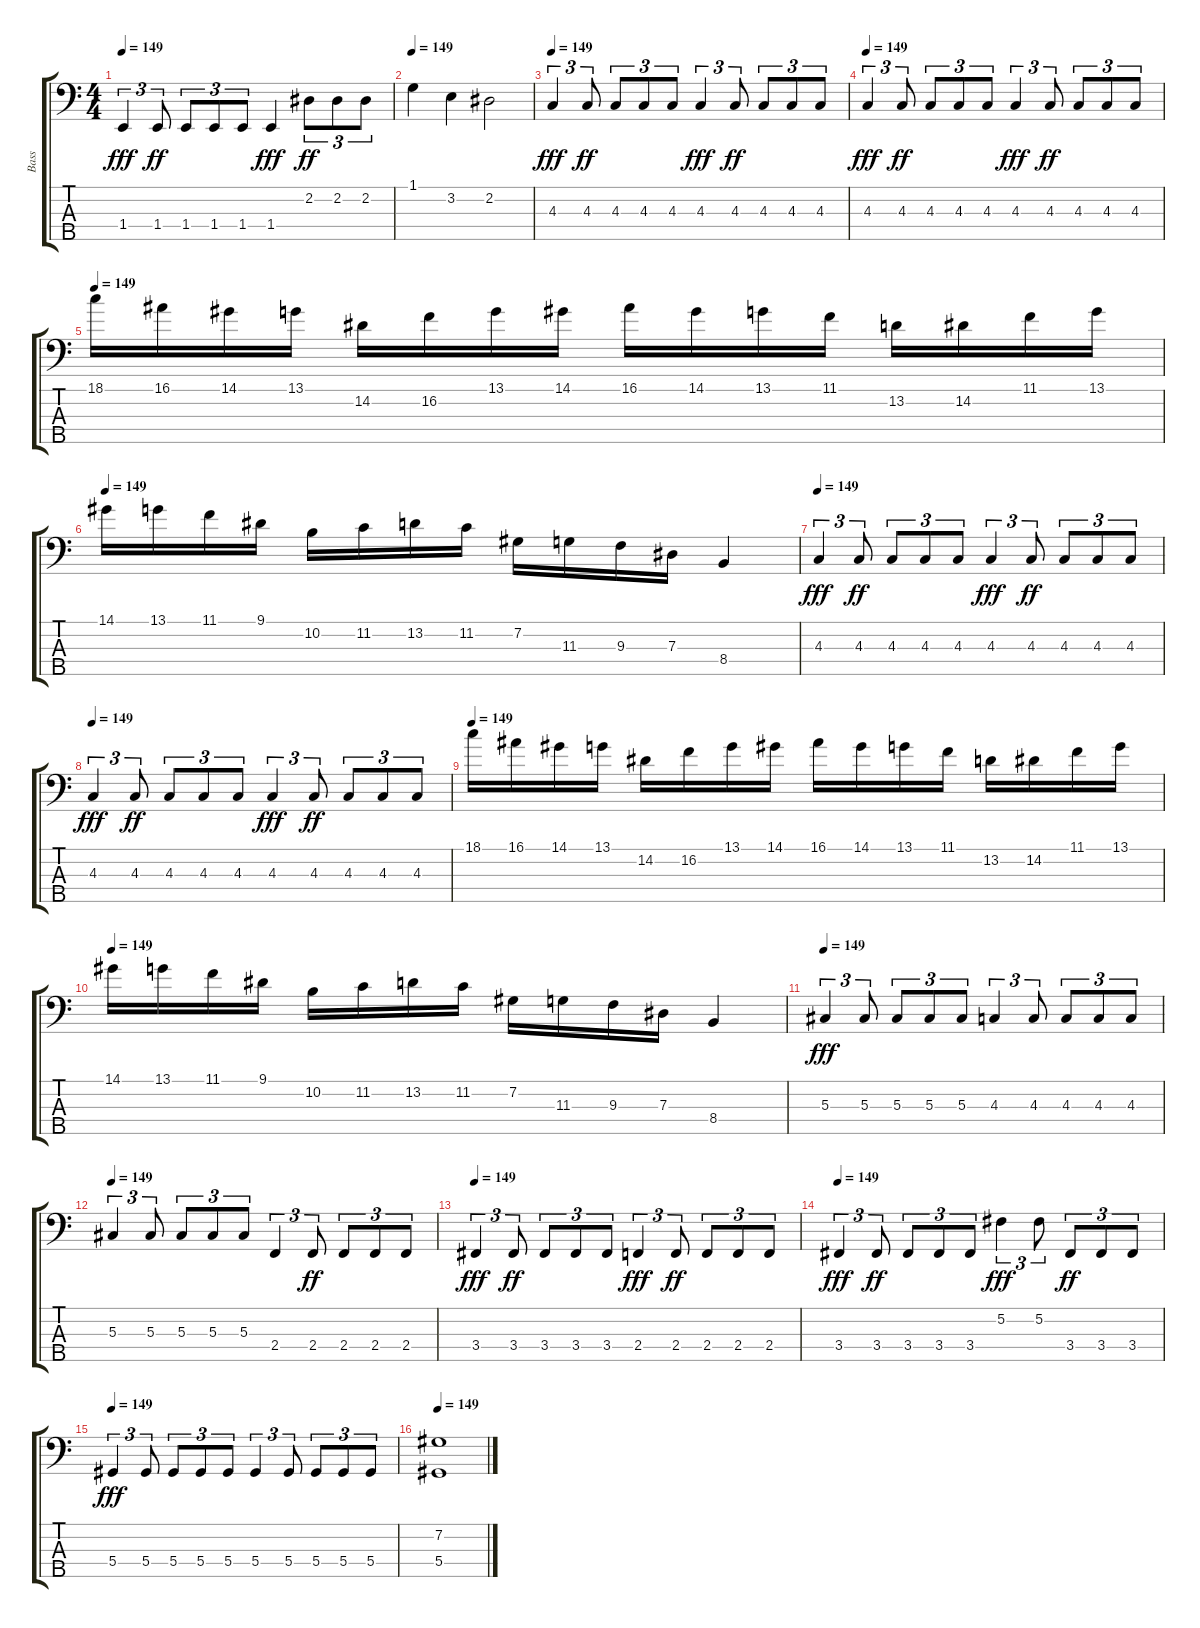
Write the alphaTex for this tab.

\track ("Bass" "Bass") {instrument electricbassfinger}
\staff {score tabs}
\tuning (Gb2 Db2 Ab1 Eb1 Bb0) {hide}
\ts (4 4)
\tempo 149
\clef f4
\ks c
1.4.4{tu (3 2) dy fff} 1.4.8{tu (3 2) dy ff} 1.4.8{tu (3 2)} 1.4.8{tu (3 2)} 1.4.8{tu (3 2)} 1.4.4{dy fff} 2.2.8{tu (3 2) dy ff} 2.2.8{tu (3 2)} 2.2.8{tu (3 2)} |
\tempo 149
1.1.4 3.2.4 2.2.2 |
\tempo 149
4.3.4{tu (3 2) dy fff} 4.3.8{tu (3 2) dy ff} 4.3.8{tu (3 2)} 4.3.8{tu (3 2)} 4.3.8{tu (3 2)} 4.3.4{tu (3 2) dy fff} 4.3.8{tu (3 2) dy ff} 4.3.8{tu (3 2)} 4.3.8{tu (3 2)} 4.3.8{tu (3 2)} |
\tempo 149
4.3.4{tu (3 2) dy fff} 4.3.8{tu (3 2) dy ff} 4.3.8{tu (3 2)} 4.3.8{tu (3 2)} 4.3.8{tu (3 2)} 4.3.4{tu (3 2) dy fff} 4.3.8{tu (3 2) dy ff} 4.3.8{tu (3 2)} 4.3.8{tu (3 2)} 4.3.8{tu (3 2)} |
\tempo 149
18.1.16 16.1.16 14.1.16 13.1.16 14.2.16 16.2.16 13.1.16 14.1.16 16.1.16 14.1.16 13.1.16 11.1.16 13.2.16 14.2.16 11.1.16 13.1.16 |
\tempo 149
14.1.16 13.1.16 11.1.16 9.1.16 10.2.16 11.2.16 13.2.16 11.2.16 7.2.16 11.3.16 9.3.16 7.3.16 8.4.4 |
\tempo 149
4.3.4{tu (3 2) dy fff} 4.3.8{tu (3 2) dy ff} 4.3.8{tu (3 2)} 4.3.8{tu (3 2)} 4.3.8{tu (3 2)} 4.3.4{tu (3 2) dy fff} 4.3.8{tu (3 2) dy ff} 4.3.8{tu (3 2)} 4.3.8{tu (3 2)} 4.3.8{tu (3 2)} |
\tempo 149
4.3.4{tu (3 2) dy fff} 4.3.8{tu (3 2) dy ff} 4.3.8{tu (3 2)} 4.3.8{tu (3 2)} 4.3.8{tu (3 2)} 4.3.4{tu (3 2) dy fff} 4.3.8{tu (3 2) dy ff} 4.3.8{tu (3 2)} 4.3.8{tu (3 2)} 4.3.8{tu (3 2)} |
\tempo 149
18.1.16 16.1.16 14.1.16 13.1.16 14.2.16 16.2.16 13.1.16 14.1.16 16.1.16 14.1.16 13.1.16 11.1.16 13.2.16 14.2.16 11.1.16 13.1.16 |
\tempo 149
14.1.16 13.1.16 11.1.16 9.1.16 10.2.16 11.2.16 13.2.16 11.2.16 7.2.16 11.3.16 9.3.16 7.3.16 8.4.4 |
\tempo 149
5.3.4{tu (3 2) dy fff} 5.3.8{tu (3 2)} 5.3.8{tu (3 2)} 5.3.8{tu (3 2)} 5.3.8{tu (3 2)} 4.3.4{tu (3 2)} 4.3.8{tu (3 2)} 4.3.8{tu (3 2)} 4.3.8{tu (3 2)} 4.3.8{tu (3 2)} |
\tempo 149
5.3.4{tu (3 2)} 5.3.8{tu (3 2)} 5.3.8{tu (3 2)} 5.3.8{tu (3 2)} 5.3.8{tu (3 2)} 2.4.4{tu (3 2)} 2.4.8{tu (3 2) dy ff} 2.4.8{tu (3 2)} 2.4.8{tu (3 2)} 2.4.8{tu (3 2)} |
\tempo 149
3.4.4{tu (3 2) dy fff} 3.4.8{tu (3 2) dy ff} 3.4.8{tu (3 2)} 3.4.8{tu (3 2)} 3.4.8{tu (3 2)} 2.4.4{tu (3 2) dy fff} 2.4.8{tu (3 2) dy ff} 2.4.8{tu (3 2)} 2.4.8{tu (3 2)} 2.4.8{tu (3 2)} |
\tempo 149
3.4.4{tu (3 2) dy fff} 3.4.8{tu (3 2) dy ff} 3.4.8{tu (3 2)} 3.4.8{tu (3 2)} 3.4.8{tu (3 2)} 5.2.4{tu (3 2) dy fff} 5.2.8{tu (3 2)} 3.4.8{tu (3 2) dy ff} 3.4.8{tu (3 2)} 3.4.8{tu (3 2)} |
\tempo 149
5.4.4{tu (3 2) dy fff} 5.4.8{tu (3 2)} 5.4.8{tu (3 2)} 5.4.8{tu (3 2)} 5.4.8{tu (3 2)} 5.4.4{tu (3 2)} 5.4.8{tu (3 2)} 5.4.8{tu (3 2)} 5.4.8{tu (3 2)} 5.4.8{tu (3 2)} |
\tempo 149
(7.2 5.4).1
